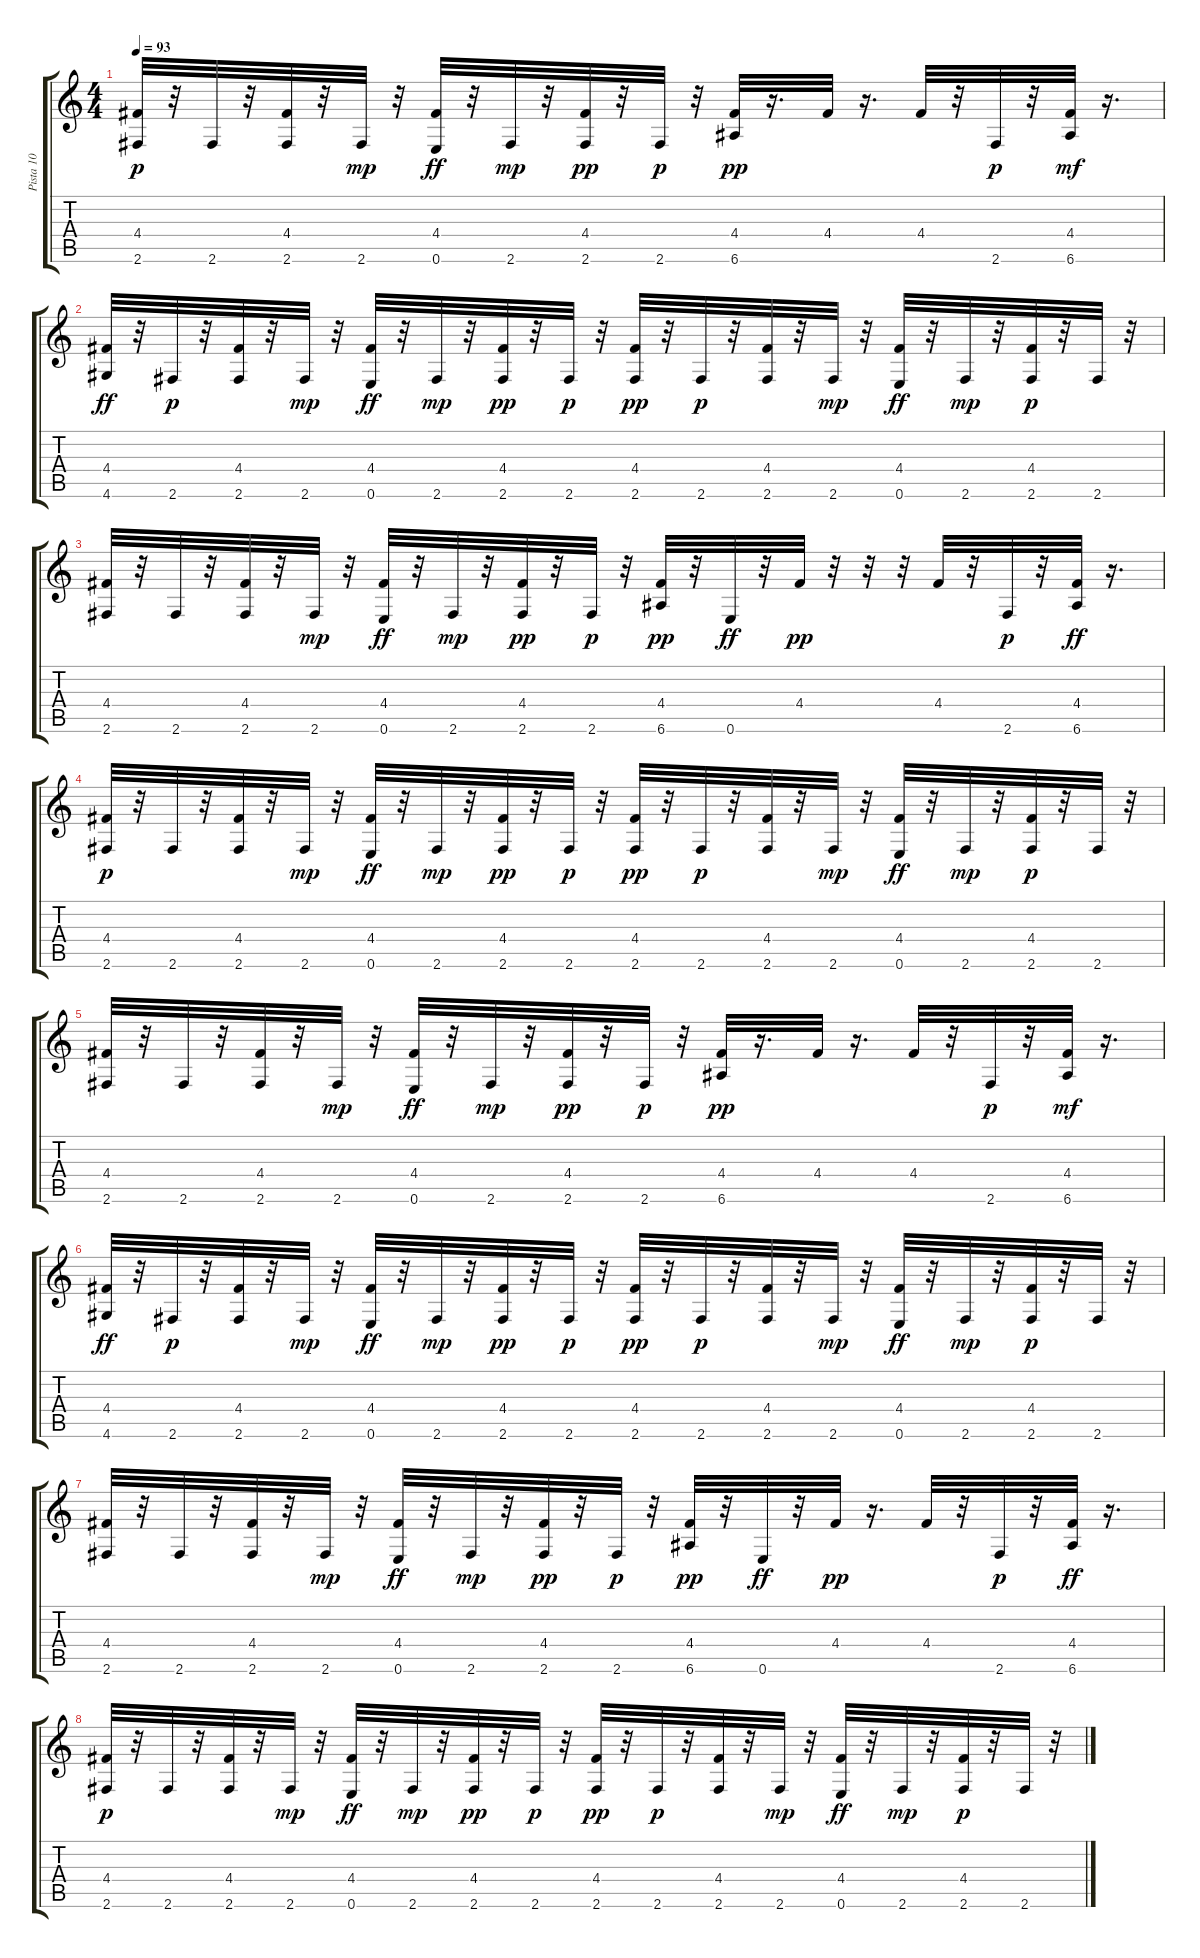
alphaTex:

\track ("Pista 10" "Pista 10") {instrument acousticguitarsteel}
\staff {score tabs}
\tuning (E4 B3 G3 D3 A2 E2) {hide}
\ts (4 4)
\tempo 93
\clef g2
\ks c
(4.4 2.6).32{dy p} r.32 2.6.32 r.32 (4.4 2.6).32 r.32 2.6.32{dy mp} r.32 (4.4 0.6).32{dy ff} r.32 2.6.32{dy mp} r.32 (4.4 2.6).32{dy pp} r.32 2.6.32{dy p} r.32 (4.4 6.6).32{dy pp} r.16{d} 4.4.32 r.16{d} 4.4.32 r.32 2.6.32{dy p} r.32 (4.4 6.6).32{dy mf} r.16{d} |
(4.4 4.6).32{dy ff} r.32 2.6.32{dy p} r.32 (4.4 2.6).32 r.32 2.6.32{dy mp} r.32 (4.4 0.6).32{dy ff} r.32 2.6.32{dy mp} r.32 (4.4 2.6).32{dy pp} r.32 2.6.32{dy p} r.32 (4.4 2.6).32{dy pp} r.32 2.6.32{dy p} r.32 (4.4 2.6).32 r.32 2.6.32{dy mp} r.32 (4.4 0.6).32{dy ff} r.32 2.6.32{dy mp} r.32 (4.4 2.6).32{dy p} r.32 2.6.32 r.32 |
(4.4 2.6).32 r.32 2.6.32 r.32 (4.4 2.6).32 r.32 2.6.32{dy mp} r.32 (4.4 0.6).32{dy ff} r.32 2.6.32{dy mp} r.32 (4.4 2.6).32{dy pp} r.32 2.6.32{dy p} r.32 (4.4 6.6).32{dy pp} r.32 0.6.32{dy ff} r.32 4.4.32{dy pp} r.32 r.32 r.32 4.4.32 r.32 2.6.32{dy p} r.32 (4.4 6.6).32{dy ff} r.16{d} |
(4.4 2.6).32{dy p} r.32 2.6.32 r.32 (4.4 2.6).32 r.32 2.6.32{dy mp} r.32 (4.4 0.6).32{dy ff} r.32 2.6.32{dy mp} r.32 (4.4 2.6).32{dy pp} r.32 2.6.32{dy p} r.32 (4.4 2.6).32{dy pp} r.32 2.6.32{dy p} r.32 (4.4 2.6).32 r.32 2.6.32{dy mp} r.32 (4.4 0.6).32{dy ff} r.32 2.6.32{dy mp} r.32 (4.4 2.6).32{dy p} r.32 2.6.32 r.32 |
(4.4 2.6).32 r.32 2.6.32 r.32 (4.4 2.6).32 r.32 2.6.32{dy mp} r.32 (4.4 0.6).32{dy ff} r.32 2.6.32{dy mp} r.32 (4.4 2.6).32{dy pp} r.32 2.6.32{dy p} r.32 (4.4 6.6).32{dy pp} r.16{d} 4.4.32 r.16{d} 4.4.32 r.32 2.6.32{dy p} r.32 (4.4 6.6).32{dy mf} r.16{d} |
(4.4 4.6).32{dy ff} r.32 2.6.32{dy p} r.32 (4.4 2.6).32 r.32 2.6.32{dy mp} r.32 (4.4 0.6).32{dy ff} r.32 2.6.32{dy mp} r.32 (4.4 2.6).32{dy pp} r.32 2.6.32{dy p} r.32 (4.4 2.6).32{dy pp} r.32 2.6.32{dy p} r.32 (4.4 2.6).32 r.32 2.6.32{dy mp} r.32 (4.4 0.6).32{dy ff} r.32 2.6.32{dy mp} r.32 (4.4 2.6).32{dy p} r.32 2.6.32 r.32 |
(4.4 2.6).32 r.32 2.6.32 r.32 (4.4 2.6).32 r.32 2.6.32{dy mp} r.32 (4.4 0.6).32{dy ff} r.32 2.6.32{dy mp} r.32 (4.4 2.6).32{dy pp} r.32 2.6.32{dy p} r.32 (4.4 6.6).32{dy pp} r.32 0.6.32{dy ff} r.32 4.4.32{dy pp} r.16{d} 4.4.32 r.32 2.6.32{dy p} r.32 (4.4 6.6).32{dy ff} r.16{d} |
(4.4 2.6).32{dy p} r.32 2.6.32 r.32 (4.4 2.6).32 r.32 2.6.32{dy mp} r.32 (4.4 0.6).32{dy ff} r.32 2.6.32{dy mp} r.32 (4.4 2.6).32{dy pp} r.32 2.6.32{dy p} r.32 (4.4 2.6).32{dy pp} r.32 2.6.32{dy p} r.32 (4.4 2.6).32 r.32 2.6.32{dy mp} r.32 (4.4 0.6).32{dy ff} r.32 2.6.32{dy mp} r.32 (4.4 2.6).32{dy p} r.32 2.6.32 r.32
